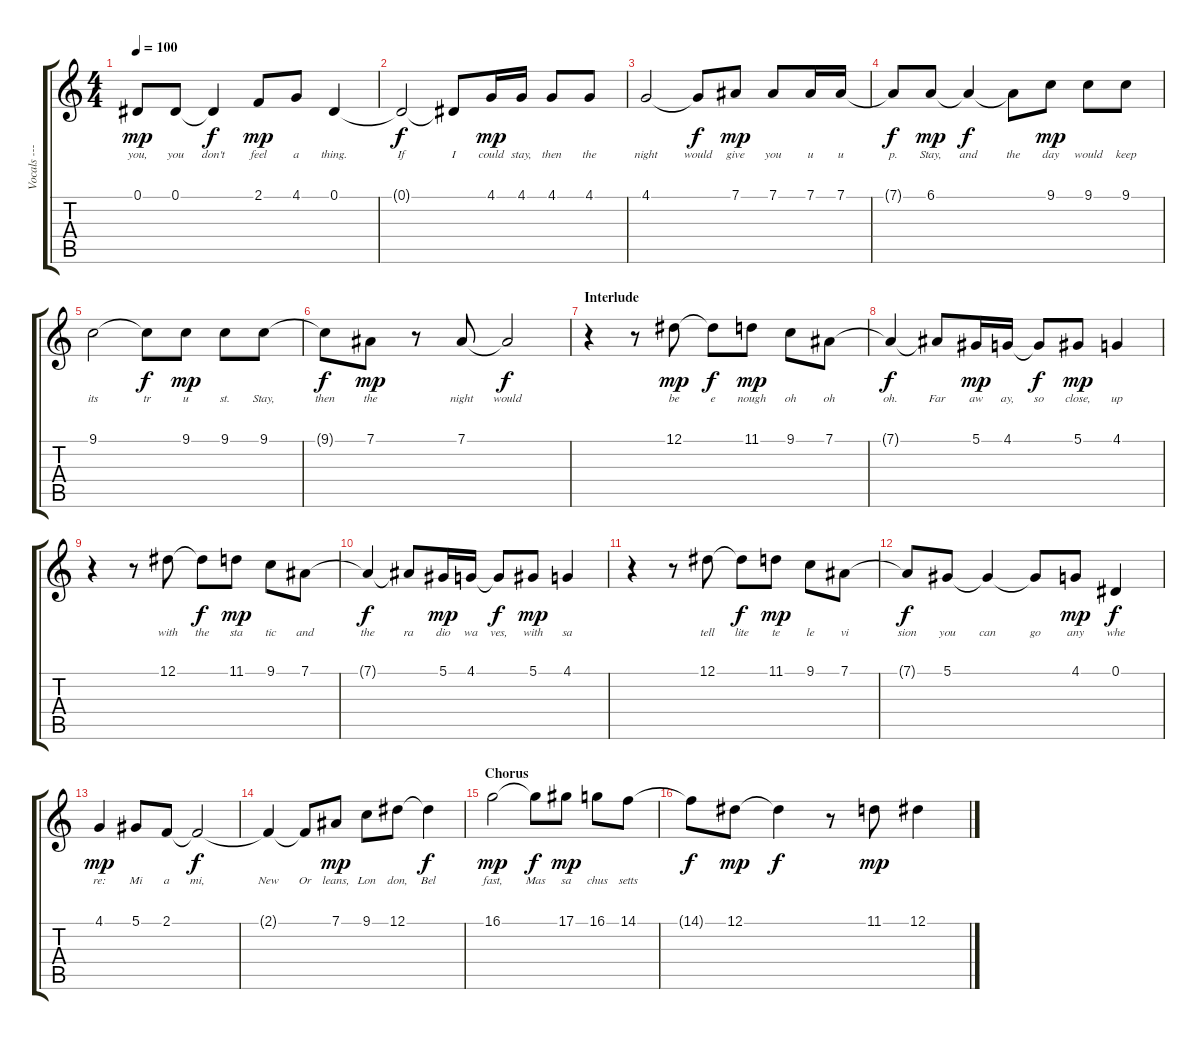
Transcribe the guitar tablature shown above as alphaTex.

\track ("Vocals ----- Bono" "Vocals ---") {instrument englishhorn}
\staff {score tabs}
\tuning (Eb4 Bb3 Gb3 Db3 Ab2 Eb2) {hide}
\ts (4 4)
\tempo 100
\clef g2
\ks c
0.1.8{lyrics (0 "you,") lyrics (1 "") lyrics (2 "") lyrics (3 "") lyrics (4 "") dy mp} 0.1.8{lyrics (0 "you") lyrics (1 "") lyrics (2 "") lyrics (3 "") lyrics (4 "")} 0.1{t}.4{lyrics (0 "don't") lyrics (1 "") lyrics (2 "") lyrics (3 "") lyrics (4 "") dy f} 2.1.8{lyrics (0 "feel") lyrics (1 "") lyrics (2 "") lyrics (3 "") lyrics (4 "") dy mp} 4.1.8{lyrics (0 "a") lyrics (1 "") lyrics (2 "") lyrics (3 "") lyrics (4 "")} 0.1.4{lyrics (0 "thing.") lyrics (1 "") lyrics (2 "") lyrics (3 "") lyrics (4 "")} |
0.1{t}.2{lyrics (0 "If") lyrics (1 "") lyrics (2 "") lyrics (3 "") lyrics (4 "") dy f} 0.1{t}.8{lyrics (0 "I") lyrics (1 "") lyrics (2 "") lyrics (3 "") lyrics (4 "")} 4.1.16{lyrics (0 "could") lyrics (1 "") lyrics (2 "") lyrics (3 "") lyrics (4 "") dy mp} 4.1.16{lyrics (0 "stay,") lyrics (1 "") lyrics (2 "") lyrics (3 "") lyrics (4 "")} 4.1.8{lyrics (0 "then") lyrics (1 "") lyrics (2 "") lyrics (3 "") lyrics (4 "")} 4.1.8{lyrics (0 "the") lyrics (1 "") lyrics (2 "") lyrics (3 "") lyrics (4 "")} |
4.1.2{lyrics (0 "night") lyrics (1 "") lyrics (2 "") lyrics (3 "") lyrics (4 "")} 4.1{t}.8{lyrics (0 "would") lyrics (1 "") lyrics (2 "") lyrics (3 "") lyrics (4 "") dy f} 7.1.8{lyrics (0 "give") lyrics (1 "") lyrics (2 "") lyrics (3 "") lyrics (4 "") dy mp} 7.1.8{lyrics (0 "you") lyrics (1 "") lyrics (2 "") lyrics (3 "") lyrics (4 "")} 7.1.16{lyrics (0 "u") lyrics (1 "") lyrics (2 "") lyrics (3 "") lyrics (4 "")} 7.1.16{lyrics (0 "u") lyrics (1 "") lyrics (2 "") lyrics (3 "") lyrics (4 "")} |
7.1{t}.8{lyrics (0 "p.") lyrics (1 "") lyrics (2 "") lyrics (3 "") lyrics (4 "") dy f} 6.1.8{lyrics (0 "Stay,") lyrics (1 "") lyrics (2 "") lyrics (3 "") lyrics (4 "") dy mp} 6.1{t}.4{lyrics (0 "and") lyrics (1 "") lyrics (2 "") lyrics (3 "") lyrics (4 "") dy f} 6.1{t}.8{lyrics (0 "the") lyrics (1 "") lyrics (2 "") lyrics (3 "") lyrics (4 "")} 9.1.8{lyrics (0 "day") lyrics (1 "") lyrics (2 "") lyrics (3 "") lyrics (4 "") dy mp} 9.1.8{lyrics (0 "would") lyrics (1 "") lyrics (2 "") lyrics (3 "") lyrics (4 "")} 9.1.8{lyrics (0 "keep") lyrics (1 "") lyrics (2 "") lyrics (3 "") lyrics (4 "")} |
9.1.2{lyrics (0 "its") lyrics (1 "") lyrics (2 "") lyrics (3 "") lyrics (4 "")} 9.1{t}.8{lyrics (0 "tr") lyrics (1 "") lyrics (2 "") lyrics (3 "") lyrics (4 "") dy f} 9.1.8{lyrics (0 "u") lyrics (1 "") lyrics (2 "") lyrics (3 "") lyrics (4 "") dy mp} 9.1.8{lyrics (0 "st.") lyrics (1 "") lyrics (2 "") lyrics (3 "") lyrics (4 "")} 9.1.8{lyrics (0 "Stay,") lyrics (1 "") lyrics (2 "") lyrics (3 "") lyrics (4 "")} |
9.1{t}.8{lyrics (0 "then") lyrics (1 "") lyrics (2 "") lyrics (3 "") lyrics (4 "") dy f} 7.1.8{lyrics (0 "the") lyrics (1 "") lyrics (2 "") lyrics (3 "") lyrics (4 "") dy mp} r.8 7.1.8{lyrics (0 "night") lyrics (1 "") lyrics (2 "") lyrics (3 "") lyrics (4 "")} 7.1{t}.2{lyrics (0 "would") lyrics (1 "") lyrics (2 "") lyrics (3 "") lyrics (4 "") dy f} |
\section ("" "Interlude")
r.4 r.8 12.1.8{lyrics (0 "be") lyrics (1 "") lyrics (2 "") lyrics (3 "") lyrics (4 "") dy mp} 12.1{t}.8{lyrics (0 "e") lyrics (1 "") lyrics (2 "") lyrics (3 "") lyrics (4 "") dy f} 11.1.8{lyrics (0 "nough") lyrics (1 "") lyrics (2 "") lyrics (3 "") lyrics (4 "") dy mp} 9.1.8{lyrics (0 "oh") lyrics (1 "") lyrics (2 "") lyrics (3 "") lyrics (4 "")} 7.1.8{lyrics (0 "oh") lyrics (1 "") lyrics (2 "") lyrics (3 "") lyrics (4 "")} |
7.1{t}.4{lyrics (0 "oh.") lyrics (1 "") lyrics (2 "") lyrics (3 "") lyrics (4 "") dy f} 7.1{t}.8{lyrics (0 "Far") lyrics (1 "") lyrics (2 "") lyrics (3 "") lyrics (4 "")} 5.1.16{lyrics (0 "aw") lyrics (1 "") lyrics (2 "") lyrics (3 "") lyrics (4 "") dy mp} 4.1.16{lyrics (0 "ay,") lyrics (1 "") lyrics (2 "") lyrics (3 "") lyrics (4 "")} 4.1{t}.8{lyrics (0 "so") lyrics (1 "") lyrics (2 "") lyrics (3 "") lyrics (4 "") dy f} 5.1.8{lyrics (0 "close,") lyrics (1 "") lyrics (2 "") lyrics (3 "") lyrics (4 "") dy mp} 4.1.4{lyrics (0 "up") lyrics (1 "") lyrics (2 "") lyrics (3 "") lyrics (4 "")} |
r.4 r.8 12.1.8{lyrics (0 "with") lyrics (1 "") lyrics (2 "") lyrics (3 "") lyrics (4 "")} 12.1{t}.8{lyrics (0 "the") lyrics (1 "") lyrics (2 "") lyrics (3 "") lyrics (4 "") dy f} 11.1.8{lyrics (0 "sta") lyrics (1 "") lyrics (2 "") lyrics (3 "") lyrics (4 "") dy mp} 9.1.8{lyrics (0 "tic") lyrics (1 "") lyrics (2 "") lyrics (3 "") lyrics (4 "")} 7.1.8{lyrics (0 "and") lyrics (1 "") lyrics (2 "") lyrics (3 "") lyrics (4 "")} |
7.1{t}.4{lyrics (0 "the") lyrics (1 "") lyrics (2 "") lyrics (3 "") lyrics (4 "") dy f} 7.1{t}.8{lyrics (0 "ra") lyrics (1 "") lyrics (2 "") lyrics (3 "") lyrics (4 "")} 5.1.16{lyrics (0 "dio") lyrics (1 "") lyrics (2 "") lyrics (3 "") lyrics (4 "") dy mp} 4.1.16{lyrics (0 "wa") lyrics (1 "") lyrics (2 "") lyrics (3 "") lyrics (4 "")} 4.1{t}.8{lyrics (0 "ves,") lyrics (1 "") lyrics (2 "") lyrics (3 "") lyrics (4 "") dy f} 5.1.8{lyrics (0 "with") lyrics (1 "") lyrics (2 "") lyrics (3 "") lyrics (4 "") dy mp} 4.1.4{lyrics (0 "sa") lyrics (1 "") lyrics (2 "") lyrics (3 "") lyrics (4 "")} |
r.4 r.8 12.1.8{lyrics (0 "tell") lyrics (1 "") lyrics (2 "") lyrics (3 "") lyrics (4 "")} 12.1{t}.8{lyrics (0 "lite") lyrics (1 "") lyrics (2 "") lyrics (3 "") lyrics (4 "") dy f} 11.1.8{lyrics (0 "te") lyrics (1 "") lyrics (2 "") lyrics (3 "") lyrics (4 "") dy mp} 9.1.8{lyrics (0 "le") lyrics (1 "") lyrics (2 "") lyrics (3 "") lyrics (4 "")} 7.1.8{lyrics (0 "vi") lyrics (1 "") lyrics (2 "") lyrics (3 "") lyrics (4 "")} |
7.1{t}.8{lyrics (0 "sion") lyrics (1 "") lyrics (2 "") lyrics (3 "") lyrics (4 "") dy f} 5.1.8{lyrics (0 "you") lyrics (1 "") lyrics (2 "") lyrics (3 "") lyrics (4 "")} 5.1{t}.4{lyrics (0 "can") lyrics (1 "") lyrics (2 "") lyrics (3 "") lyrics (4 "")} 5.1{t}.8{lyrics (0 "go") lyrics (1 "") lyrics (2 "") lyrics (3 "") lyrics (4 "")} 4.1.8{lyrics (0 "any") lyrics (1 "") lyrics (2 "") lyrics (3 "") lyrics (4 "") dy mp} 0.1.4{lyrics (0 "whe") lyrics (1 "") lyrics (2 "") lyrics (3 "") lyrics (4 "") dy f} |
4.1.4{lyrics (0 "re:") lyrics (1 "") lyrics (2 "") lyrics (3 "") lyrics (4 "") dy mp} 5.1.8{lyrics (0 "Mi") lyrics (1 "") lyrics (2 "") lyrics (3 "") lyrics (4 "")} 2.1.8{lyrics (0 "a") lyrics (1 "") lyrics (2 "") lyrics (3 "") lyrics (4 "")} 2.1{t}.2{lyrics (0 "mi,") lyrics (1 "") lyrics (2 "") lyrics (3 "") lyrics (4 "") dy f} |
2.1{t}.4{lyrics (0 "New") lyrics (1 "") lyrics (2 "") lyrics (3 "") lyrics (4 "")} 2.1{t}.8{lyrics (0 "Or") lyrics (1 "") lyrics (2 "") lyrics (3 "") lyrics (4 "")} 7.1.8{lyrics (0 "leans,") lyrics (1 "") lyrics (2 "") lyrics (3 "") lyrics (4 "") dy mp} 9.1.8{lyrics (0 "Lon") lyrics (1 "") lyrics (2 "") lyrics (3 "") lyrics (4 "")} 12.1.8{lyrics (0 "don,") lyrics (1 "") lyrics (2 "") lyrics (3 "") lyrics (4 "")} 12.1{t}.4{lyrics (0 "Bel") lyrics (1 "") lyrics (2 "") lyrics (3 "") lyrics (4 "") dy f} |
\section ("" "Chorus")
16.1.2{lyrics (0 "fast,") lyrics (1 "") lyrics (2 "") lyrics (3 "") lyrics (4 "") dy mp} 16.1{t}.8{lyrics (0 "Mas") lyrics (1 "") lyrics (2 "") lyrics (3 "") lyrics (4 "") dy f} 17.1.8{lyrics (0 "sa") lyrics (1 "") lyrics (2 "") lyrics (3 "") lyrics (4 "") dy mp} 16.1.8{lyrics (0 "chus") lyrics (1 "") lyrics (2 "") lyrics (3 "") lyrics (4 "")} 14.1.8{lyrics (0 "setts") lyrics (1 "") lyrics (2 "") lyrics (3 "") lyrics (4 "")} |
14.1{t}.8{dy f} 12.1.8{dy mp} 12.1{t}.4{dy f} r.8 11.1.8{dy mp} 12.1.4
